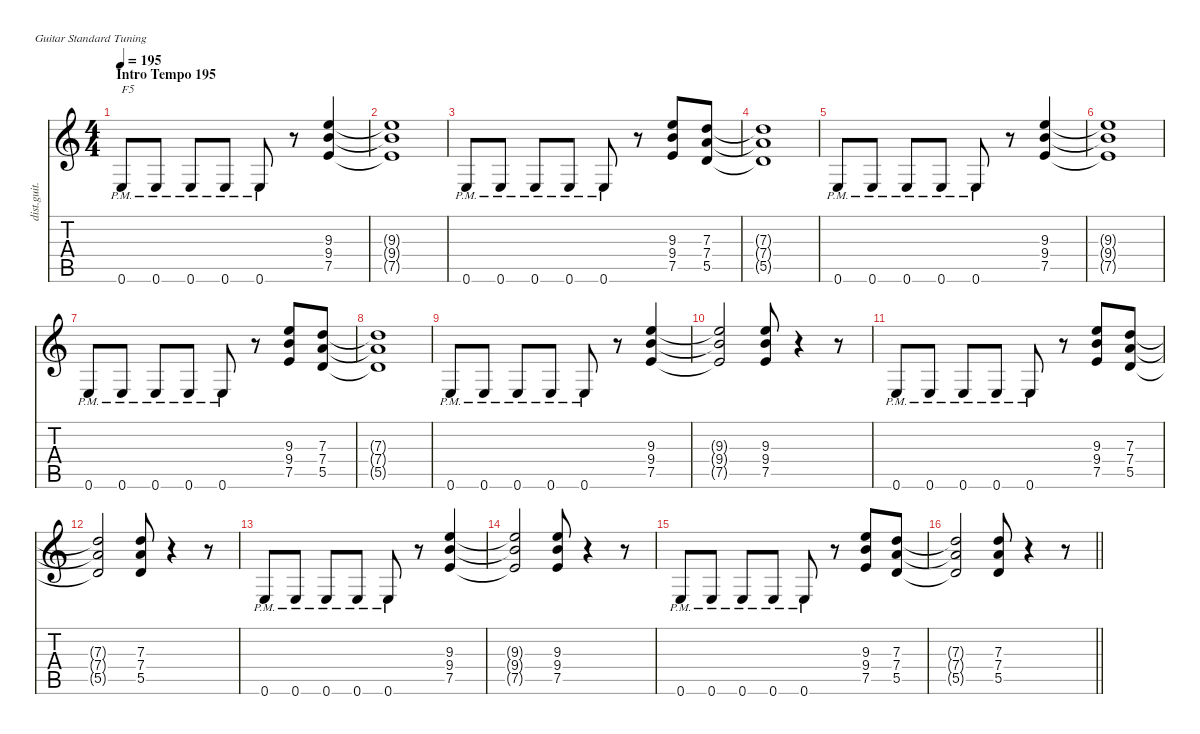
\defaultSystemsLayout 4
\hideDynamics
\bracketExtendMode nobrackets
\otherSystemsTrackNameOrientation horizontal
\track ("James Hetfield (Guitar)" "dist.guit.") {instrument distortionguitar}
\staff {score tabs}
\tuning (E4 B3 G3 D3 A2 E2)
\ts (4 4)
\beaming (8 2 2 2 2)
\section ("" "Intro Tempo 195")
\tempo 195
\clef g2
\ks c
0.6{pm}.8{txt "F5" dy f instrument distortionguitar beam Up} 0.6{pm}.8{beam Up} 0.6{pm}.8{beam Up} 0.6{pm}.8{beam Up} 0.6{pm}.8{beam Up} r.8{beam Up} (9.3 9.4 7.5).4{beam Up} |
(9.3{t} 9.4{t} 7.5{t}).1{beam Up} |
0.6{pm}.8{beam Up} 0.6{pm}.8{beam Up} 0.6{pm}.8{beam Up} 0.6{pm}.8{beam Up} 0.6{pm}.8{beam Up} r.8{beam Up} (9.3 9.4 7.5).8{beam Up} (7.3 7.4 5.5).8{beam Up} |
(7.3{t} 7.4{t} 5.5{t}).1{beam Up} |
0.6{pm}.8{beam Up} 0.6{pm}.8{beam Up} 0.6{pm}.8{beam Up} 0.6{pm}.8{beam Up} 0.6{pm}.8{beam Up} r.8{beam Up} (9.3 9.4 7.5).4{beam Up} |
(9.3{t} 9.4{t} 7.5{t}).1{beam Up} |
0.6{pm}.8{beam Up} 0.6{pm}.8{beam Up} 0.6{pm}.8{beam Up} 0.6{pm}.8{beam Up} 0.6{pm}.8{beam Up} r.8{beam Up} (9.3 9.4 7.5).8{beam Up} (7.3 7.4 5.5).8{beam Up} |
(7.3{t} 7.4{t} 5.5{t}).1{beam Up} |
0.6{pm}.8{beam Up} 0.6{pm}.8{beam Up} 0.6{pm}.8{beam Up} 0.6{pm}.8{beam Up} 0.6{pm}.8{beam Up} r.8{beam Up} (9.3 9.4 7.5).4{beam Up} |
(9.3{t} 9.4{t} 7.5{t}).2{beam Up} (9.3 9.4 7.5).8{beam Up} r.4{beam Up} r.8{beam Up} |
0.6{pm}.8{beam Up} 0.6{pm}.8{beam Up} 0.6{pm}.8{beam Up} 0.6{pm}.8{beam Up} 0.6{pm}.8{beam Up} r.8{beam Up} (9.3 9.4 7.5).8{beam Up} (7.3 7.4 5.5).8{beam Up} |
(7.3{t} 7.4{t} 5.5{t}).2{beam Up} (7.3 7.4 5.5).8{beam Up} r.4{beam Up} r.8{beam Up} |
0.6{pm}.8{beam Up} 0.6{pm}.8{beam Up} 0.6{pm}.8{beam Up} 0.6{pm}.8{beam Up} 0.6{pm}.8{beam Up} r.8{beam Up} (9.3 9.4 7.5).4{beam Up} |
(9.3{t} 9.4{t} 7.5{t}).2{beam Up} (9.3 9.4 7.5).8{beam Up} r.4{beam Up} r.8{beam Up} |
0.6{pm}.8{beam Up} 0.6{pm}.8{beam Up} 0.6{pm}.8{beam Up} 0.6{pm}.8{beam Up} 0.6{pm}.8{beam Up} r.8{beam Up} (9.3 9.4 7.5).8{beam Up} (7.3 7.4 5.5).8{beam Up} |
\barLineRight lightlight
(7.3{t} 7.4{t} 5.5{t}).2{beam Up} (7.3 7.4 5.5).8{beam Up} r.4{beam Up} r.8{beam Up}
